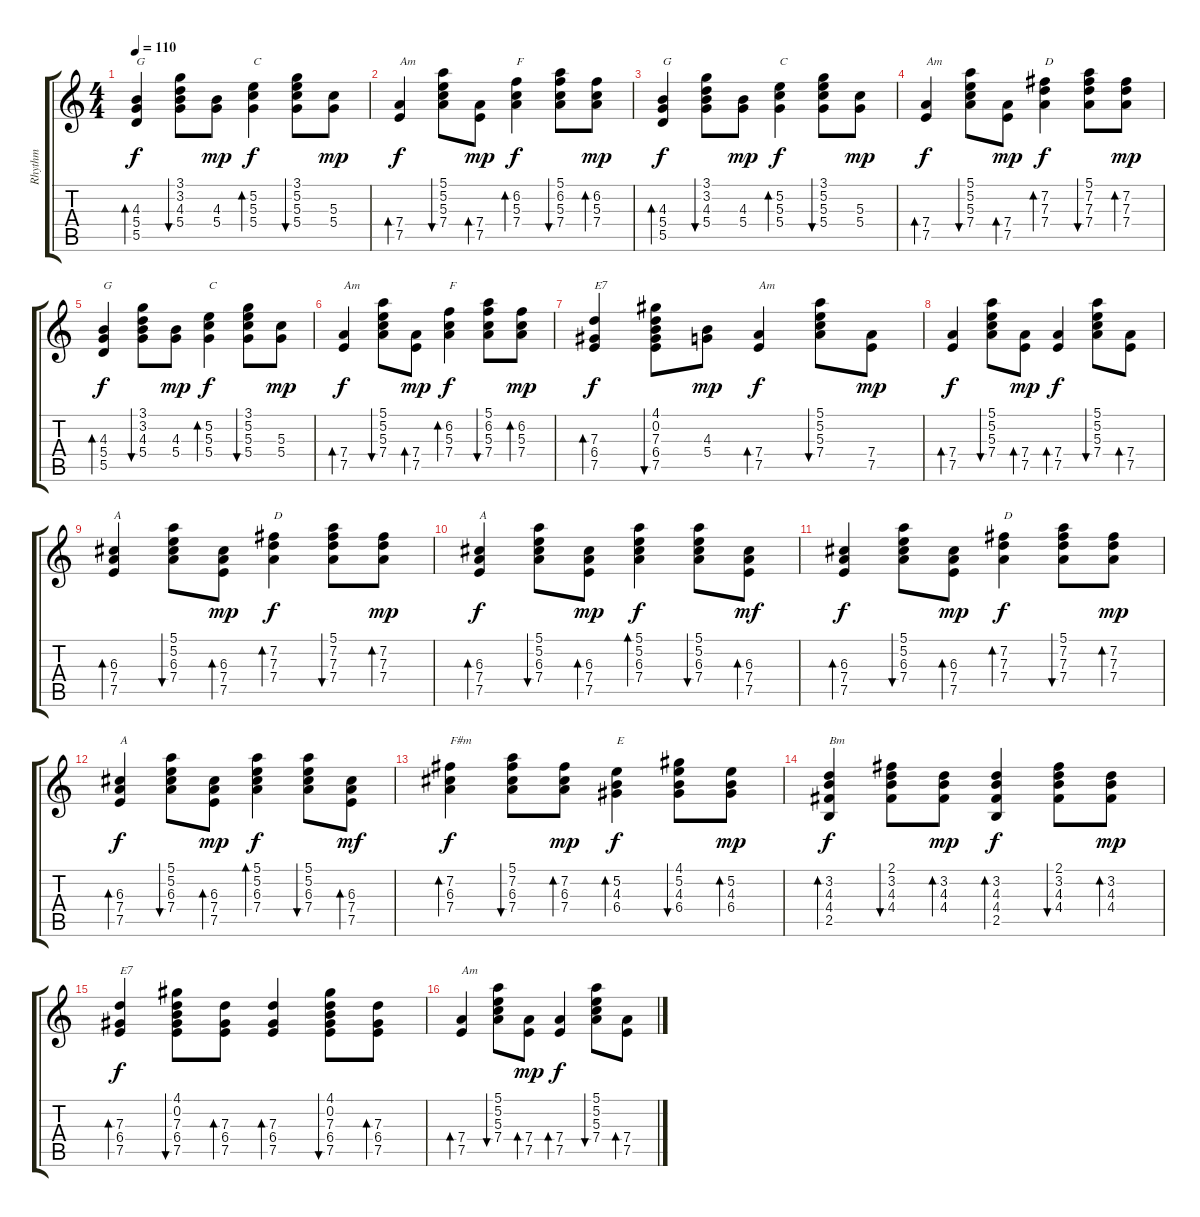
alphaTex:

\track ("Rhythm" "Rhythm") {instrument electricguitarjazz}
\staff {score tabs}
\tuning (E4 B3 G3 D3 A2 E2) {hide}
\ts (4 4)
\tempo 110
\clef g2
\ks c
(4.3 5.4 5.5).4{bd 120 txt "G" dy f} (3.1 3.2 4.3 5.4).8{bu 120} (4.3 5.4).8{dy mp} (5.2 5.3 5.4).4{bd 120 txt "C" dy f} (3.1 5.2 5.3 5.4).8{bu 120} (5.3 5.4).8{dy mp} |
(7.4 7.5).4{bd 120 txt "Am" dy f} (5.1 5.2 5.3 7.4).8{bu 120} (7.4 7.5).8{bd 120 dy mp} (6.2 5.3 7.4).4{bd 120 txt "F" dy f} (5.1 6.2 5.3 7.4).8{bu 120} (6.2 5.3 7.4).8{bd 120 dy mp} |
(4.3 5.4 5.5).4{bd 120 txt "G" dy f} (3.1 3.2 4.3 5.4).8{bu 120} (4.3 5.4).8{dy mp} (5.2 5.3 5.4).4{bd 120 txt "C" dy f} (3.1 5.2 5.3 5.4).8{bu 120} (5.3 5.4).8{dy mp} |
(7.4 7.5).4{bd 120 txt "Am" dy f} (5.1 5.2 5.3 7.4).8{bu 120} (7.4 7.5).8{bd 120 dy mp} (7.2 7.3 7.4).4{bd 120 txt "D" dy f} (5.1 7.2 7.3 7.4).8{bu 120} (7.2 7.3 7.4).8{bd 120 dy mp} |
(4.3 5.4 5.5).4{bd 120 txt "G" dy f} (3.1 3.2 4.3 5.4).8{bu 120} (4.3 5.4).8{dy mp} (5.2 5.3 5.4).4{bd 120 txt "C" dy f} (3.1 5.2 5.3 5.4).8{bu 120} (5.3 5.4).8{dy mp} |
(7.4 7.5).4{bd 120 txt "Am" dy f} (5.1 5.2 5.3 7.4).8{bu 120} (7.4 7.5).8{bd 120 dy mp} (6.2 5.3 7.4).4{bd 120 txt "F" dy f} (5.1 6.2 5.3 7.4).8{bu 120} (6.2 5.3 7.4).8{bd 120 dy mp} |
(7.3 6.4 7.5).4{bd 120 txt "E7" dy f} (4.1 0.2 7.3 6.4 7.5).8{bu 120} (4.3 5.4).8{dy mp} (7.4 7.5).4{bd 120 txt "Am" dy f} (5.1 5.2 5.3 7.4).8{bu 120} (7.4 7.5).8{dy mp} |
(7.4 7.5).4{bd 120 dy f} (5.1 5.2 5.3 7.4).8{bu 120} (7.4 7.5).8{bd 120 dy mp} (7.4 7.5).4{bd 120 dy f} (5.1 5.2 5.3 7.4).8{bu 120} (7.4 7.5).8{bd 120} |
(6.3 7.4 7.5).4{bd 120 txt "A"} (5.1 5.2 6.3 7.4).8{bu 120} (6.3 7.4 7.5).8{bd 120 dy mp} (7.2 7.3 7.4).4{bd 120 txt "D" dy f} (5.1 7.2 7.3 7.4).8{bu 120} (7.2 7.3 7.4).8{bd 120 dy mp} |
(6.3 7.4 7.5).4{bd 120 txt "A" dy f} (5.1 5.2 6.3 7.4).8{bu 120} (6.3 7.4 7.5).8{bd 120 dy mp} (5.1 5.2 6.3 7.4).4{bd 120 dy f} (5.1 5.2 6.3 7.4).8{bu 120} (6.3 7.4 7.5).8{bd 120 dy mf} |
(6.3 7.4 7.5).4{bd 120 dy f} (5.1 5.2 6.3 7.4).8{bu 120} (6.3 7.4 7.5).8{bd 120 dy mp} (7.2 7.3 7.4).4{bd 120 txt "D" dy f} (5.1 7.2 7.3 7.4).8{bu 120} (7.2 7.3 7.4).8{bd 120 dy mp} |
(6.3 7.4 7.5).4{bd 120 txt "A" dy f} (5.1 5.2 6.3 7.4).8{bu 120} (6.3 7.4 7.5).8{bd 120 dy mp} (5.1 5.2 6.3 7.4).4{bd 120 dy f} (5.1 5.2 6.3 7.4).8{bu 120} (6.3 7.4 7.5).8{bd 120 dy mf} |
(7.2 6.3 7.4).4{bd 120 txt "F#m" dy f} (5.1 7.2 6.3 7.4).8{bu 120} (7.2 6.3 7.4).8{bd 120 dy mp} (5.2 4.3 6.4).4{bd 120 txt "E" dy f} (4.1 5.2 4.3 6.4).8{bu 120} (5.2 4.3 6.4).8{bd 120 dy mp} |
(3.2 4.3 4.4 2.5).4{bd 120 txt "Bm" dy f} (2.1 3.2 4.3 4.4).8{bu 120} (3.2 4.3 4.4).8{bd 120 dy mp} (3.2 4.3 4.4 2.5).4{bd 120 dy f} (2.1 3.2 4.3 4.4).8{bu 120} (3.2 4.3 4.4).8{bd 120 dy mp} |
(7.3 6.4 7.5).4{bd 120 txt "E7" dy f} (4.1 0.2 7.3 6.4 7.5).8{bu 120} (7.3 6.4 7.5).8{bd 120} (7.3 6.4 7.5).4{bd 120} (4.1 0.2 7.3 6.4 7.5).8{bu 120} (7.3 6.4 7.5).8{bd 120} |
(7.4 7.5).4{bd 120 txt "Am"} (5.1 5.2 5.3 7.4).8{bu 120} (7.4 7.5).8{bd 120 dy mp} (7.4 7.5).4{bd 120 dy f} (5.1 5.2 5.3 7.4).8{bu 120} (7.4 7.5).8{bd 120}
